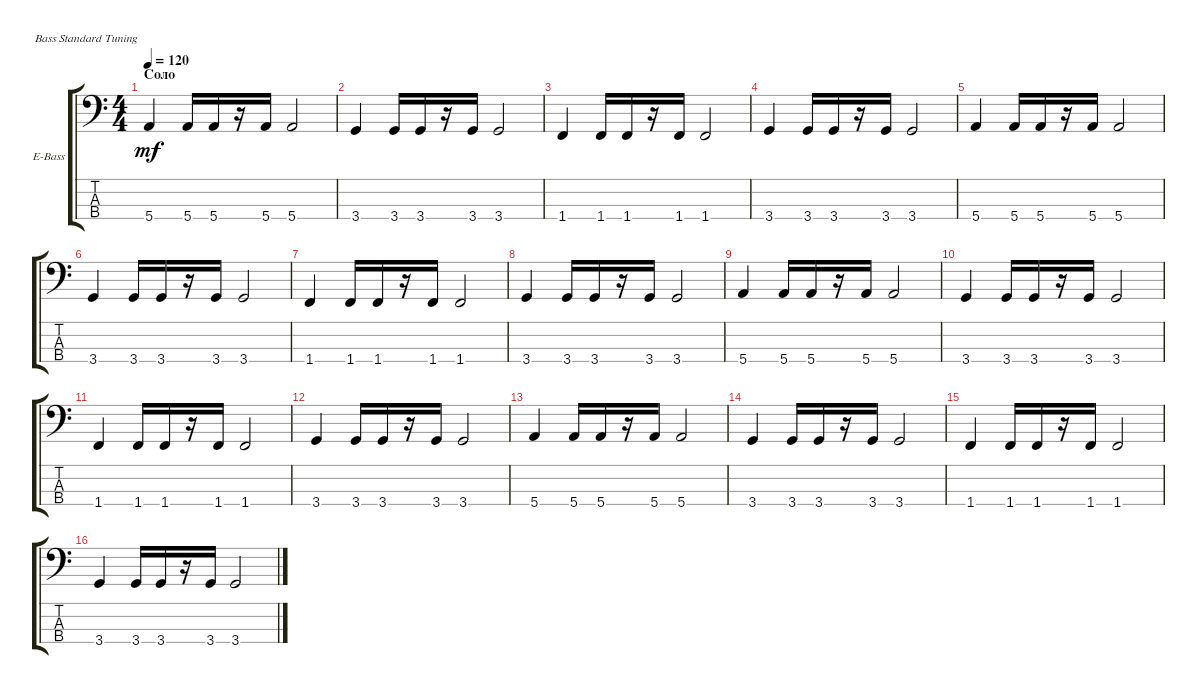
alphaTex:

\bracketExtendMode groupsimilarinstruments
\firstSystemTrackNameOrientation horizontal
\otherSystemsTrackNameOrientation horizontal
\track ("БАСС" "E-Bass") {instrument electricbassfinger}
\staff {score tabs}
\tuning (G2 D2 A1 E1)
\ts (4 4)
\section ("" "Соло")
\tempo 120
\clef f4
\ks c
5.4.4{dy mf} 5.4.16 5.4.16 r.16 5.4.16 5.4.2 |
3.4.4 3.4.16 3.4.16 r.16 3.4.16 3.4.2 |
1.4.4 1.4.16 1.4.16 r.16 1.4.16 1.4.2 |
3.4.4 3.4.16 3.4.16 r.16 3.4.16 3.4.2 |
5.4.4 5.4.16 5.4.16 r.16 5.4.16 5.4.2 |
3.4.4 3.4.16 3.4.16 r.16 3.4.16 3.4.2 |
1.4.4 1.4.16 1.4.16 r.16 1.4.16 1.4.2 |
3.4.4 3.4.16 3.4.16 r.16 3.4.16 3.4.2 |
5.4.4 5.4.16 5.4.16 r.16 5.4.16 5.4.2 |
3.4.4 3.4.16 3.4.16 r.16 3.4.16 3.4.2 |
1.4.4 1.4.16 1.4.16 r.16 1.4.16 1.4.2 |
3.4.4 3.4.16 3.4.16 r.16 3.4.16 3.4.2 |
5.4.4 5.4.16 5.4.16 r.16 5.4.16 5.4.2 |
3.4.4 3.4.16 3.4.16 r.16 3.4.16 3.4.2 |
1.4.4 1.4.16 1.4.16 r.16 1.4.16 1.4.2 |
3.4.4 3.4.16 3.4.16 r.16 3.4.16 3.4.2
